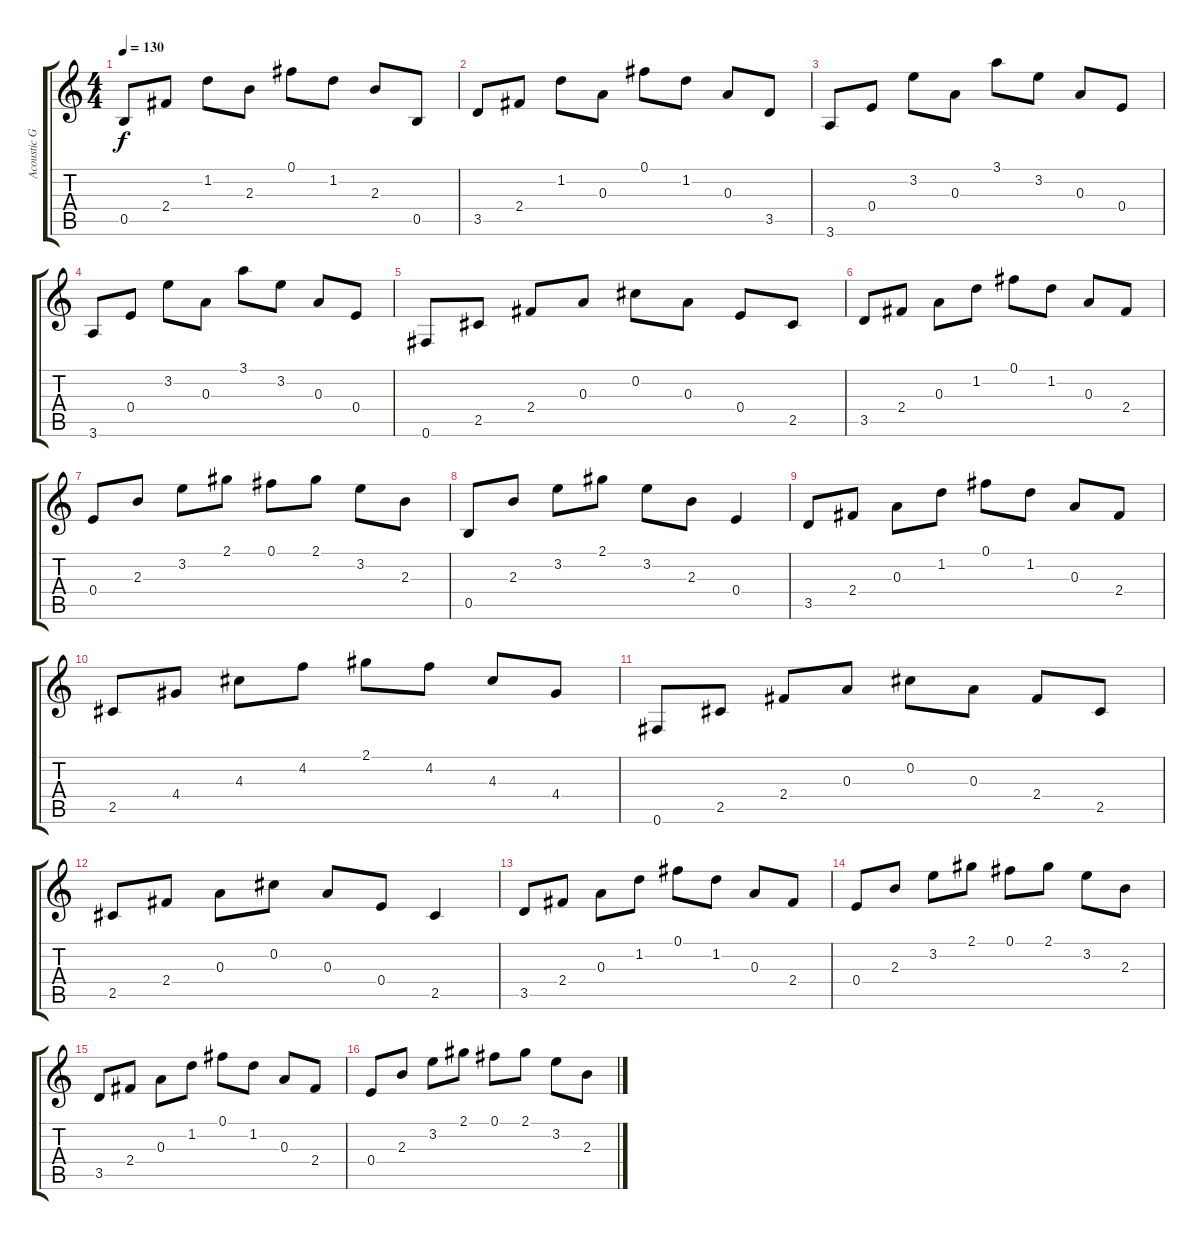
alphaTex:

\track ("Acoustic Guitar 1" "Acoustic G") {instrument acousticguitarsteel}
\staff {score tabs}
\tuning (Gb4 Db4 A3 E3 B2 Gb2) {hide}
\ts (4 4)
\tempo 130
\clef g2
\ks c
0.5.8{dy f} 2.4.8 1.2.8 2.3.8 0.1.8 1.2.8 2.3.8 0.5.8 |
3.5.8 2.4.8 1.2.8 0.3.8 0.1.8 1.2.8 0.3.8 3.5.8 |
3.6.8 0.4.8 3.2.8 0.3.8 3.1.8 3.2.8 0.3.8 0.4.8 |
3.6.8 0.4.8 3.2.8 0.3.8 3.1.8 3.2.8 0.3.8 0.4.8 |
0.6.8 2.5.8 2.4.8 0.3.8 0.2.8 0.3.8 0.4.8 2.5.8 |
3.5.8 2.4.8 0.3.8 1.2.8 0.1.8 1.2.8 0.3.8 2.4.8 |
0.4.8 2.3.8 3.2.8 2.1.8 0.1.8 2.1.8 3.2.8 2.3.8 |
0.5.8 2.3.8 3.2.8 2.1.8 3.2.8 2.3.8 0.4.4 |
3.5.8 2.4.8 0.3.8 1.2.8 0.1.8 1.2.8 0.3.8 2.4.8 |
2.5.8 4.4.8 4.3.8 4.2.8 2.1.8 4.2.8 4.3.8 4.4.8 |
0.6.8 2.5.8 2.4.8 0.3.8 0.2.8 0.3.8 2.4.8 2.5.8 |
2.5.8 2.4.8 0.3.8 0.2.8 0.3.8 0.4.8 2.5.4 |
3.5.8 2.4.8 0.3.8 1.2.8 0.1.8 1.2.8 0.3.8 2.4.8 |
0.4.8 2.3.8 3.2.8 2.1.8 0.1.8 2.1.8 3.2.8 2.3.8 |
3.5.8 2.4.8 0.3.8 1.2.8 0.1.8 1.2.8 0.3.8 2.4.8 |
0.4.8 2.3.8 3.2.8 2.1.8 0.1.8 2.1.8 3.2.8 2.3.8
